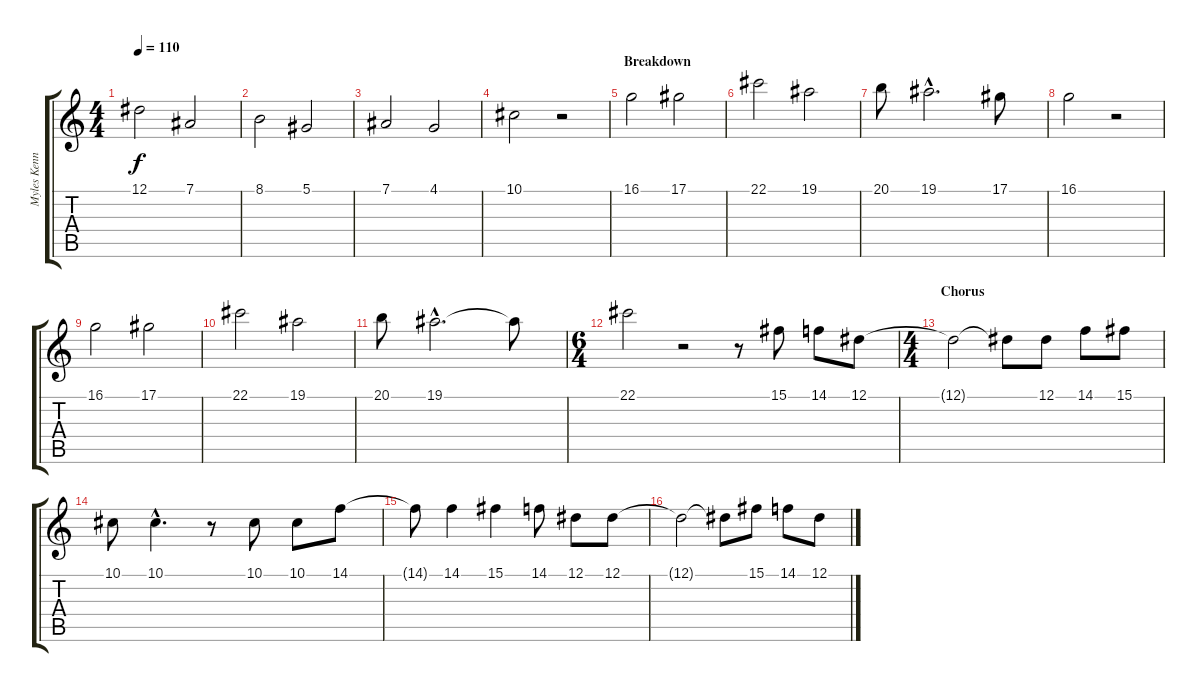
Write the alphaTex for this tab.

\track ("Myles Kennedy" "Myles Kenn") {instrument cello}
\staff {score tabs}
\tuning (Eb4 Bb3 Gb3 Db3 Ab2 Db2) {hide}
\ts (4 4)
\tempo 110
\clef g2
\ks c
12.1.2{dy f} 7.1.2 |
8.1.2 5.1.2 |
7.1.2 4.1.2 |
10.1.2 r.2 |
\section ("" "Breakdown")
16.1.2 17.1.2 |
22.1.2 19.1.2 |
20.1.8 19.1{hac}.2{d} 17.1.8 |
16.1.2 r.2 |
16.1.2 17.1.2 |
22.1.2 19.1.2 |
20.1.8 19.1{hac}.2{d} 19.1{t}.8 |
\ts (6 4)
22.1.2 r.2 r.8 15.1.8 14.1.8 12.1.8 |
\ts (4 4)
\section ("" "Chorus")
12.1{t}.2 12.1{t}.8 12.1.8 14.1.8 15.1.8 |
10.1.8 10.1{hac}.4{d} r.8 10.1.8 10.1.8 14.1.8 |
14.1{t}.8 14.1.4 15.1.4 14.1.8 12.1.8 12.1.8 |
12.1{t}.2 12.1{t}.8 15.1.8 14.1.8 12.1.8
